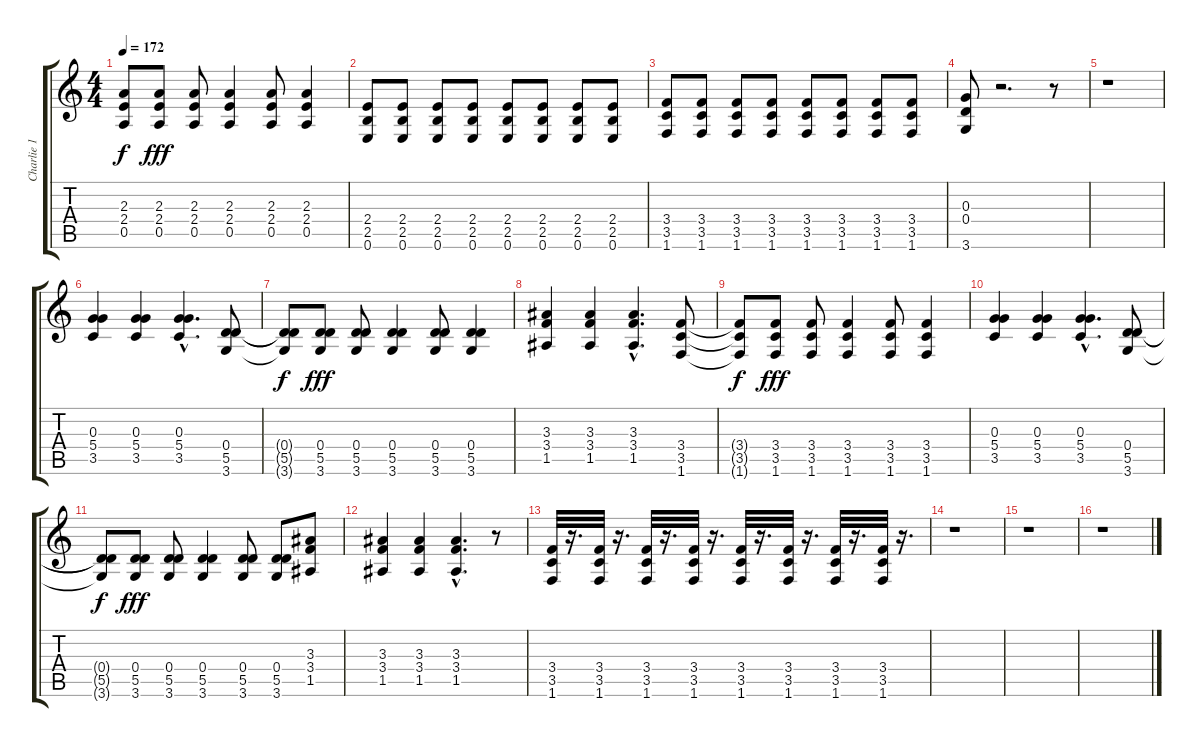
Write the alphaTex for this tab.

\track ("Charlie 1" "Charlie 1") {instrument distortionguitar}
\staff {score tabs}
\tuning (E4 B3 G3 D3 A2 E2) {hide}
\ts (4 4)
\tempo 172
\clef g2
\ks c
(2.3{t} 2.4{t} 0.5{t}).8{dy f} (2.3 2.4 0.5).8{dy fff} (2.3 2.4 0.5).8 (2.3 2.4 0.5).4 (2.3 2.4 0.5).8 (2.3 2.4 0.5).4 |
(2.4 2.5 0.6).8 (2.4 2.5 0.6).8 (2.4 2.5 0.6).8 (2.4 2.5 0.6).8 (2.4 2.5 0.6).8 (2.4 2.5 0.6).8 (2.4 2.5 0.6).8 (2.4 2.5 0.6).8 |
(3.4 3.5 1.6).8 (3.4 3.5 1.6).8 (3.4 3.5 1.6).8 (3.4 3.5 1.6).8 (3.4 3.5 1.6).8 (3.4 3.5 1.6).8 (3.4 3.5 1.6).8 (3.4 3.5 1.6).8 |
(0.3 0.4 3.6).8 r.2{d} r.8 |
r.1 |
(0.3 5.4 3.5).4 (0.3 5.4 3.5).4 (0.3{hac} 5.4{hac} 3.5{hac}).4{d} (0.4 5.5 3.6).8 |
(0.4{t} 5.5{t} 3.6{t}).8{dy f} (0.4 5.5 3.6).8{dy fff} (0.4 5.5 3.6).8 (0.4 5.5 3.6).4 (0.4 5.5 3.6).8 (0.4 5.5 3.6).4 |
(3.3 3.4 1.5).4 (3.3 3.4 1.5).4 (3.3{hac} 3.4{hac} 1.5{hac}).4{d} (3.4 3.5 1.6).8 |
(3.4{t} 3.5{t} 1.6{t}).8{dy f} (3.4 3.5 1.6).8{dy fff} (3.4 3.5 1.6).8 (3.4 3.5 1.6).4 (3.4 3.5 1.6).8 (3.4 3.5 1.6).4 |
(0.3 5.4 3.5).4 (0.3 5.4 3.5).4 (0.3{hac} 5.4{hac} 3.5{hac}).4{d} (0.4 5.5 3.6).8 |
(0.4{t} 5.5{t} 3.6{t}).8{dy f} (0.4 5.5 3.6).8{dy fff} (0.4 5.5 3.6).8 (0.4 5.5 3.6).4 (0.4 5.5 3.6).8 (0.4 5.5 3.6).8 (3.3 3.4 1.5).8 |
(3.3 3.4 1.5).4 (3.3 3.4 1.5).4 (3.3{hac} 3.4{hac} 1.5{hac}).4{d} r.8 |
(3.4 3.5 1.6).32 r.16{d} (3.4 3.5 1.6).32 r.16{d} (3.4 3.5 1.6).32 r.16{d} (3.4 3.5 1.6).32 r.16{d} (3.4 3.5 1.6).32 r.16{d} (3.4 3.5 1.6).32 r.16{d} (3.4 3.5 1.6).32 r.16{d} (3.4 3.5 1.6).32 r.16{d} |
r.1 |
r.1 |
r.1
